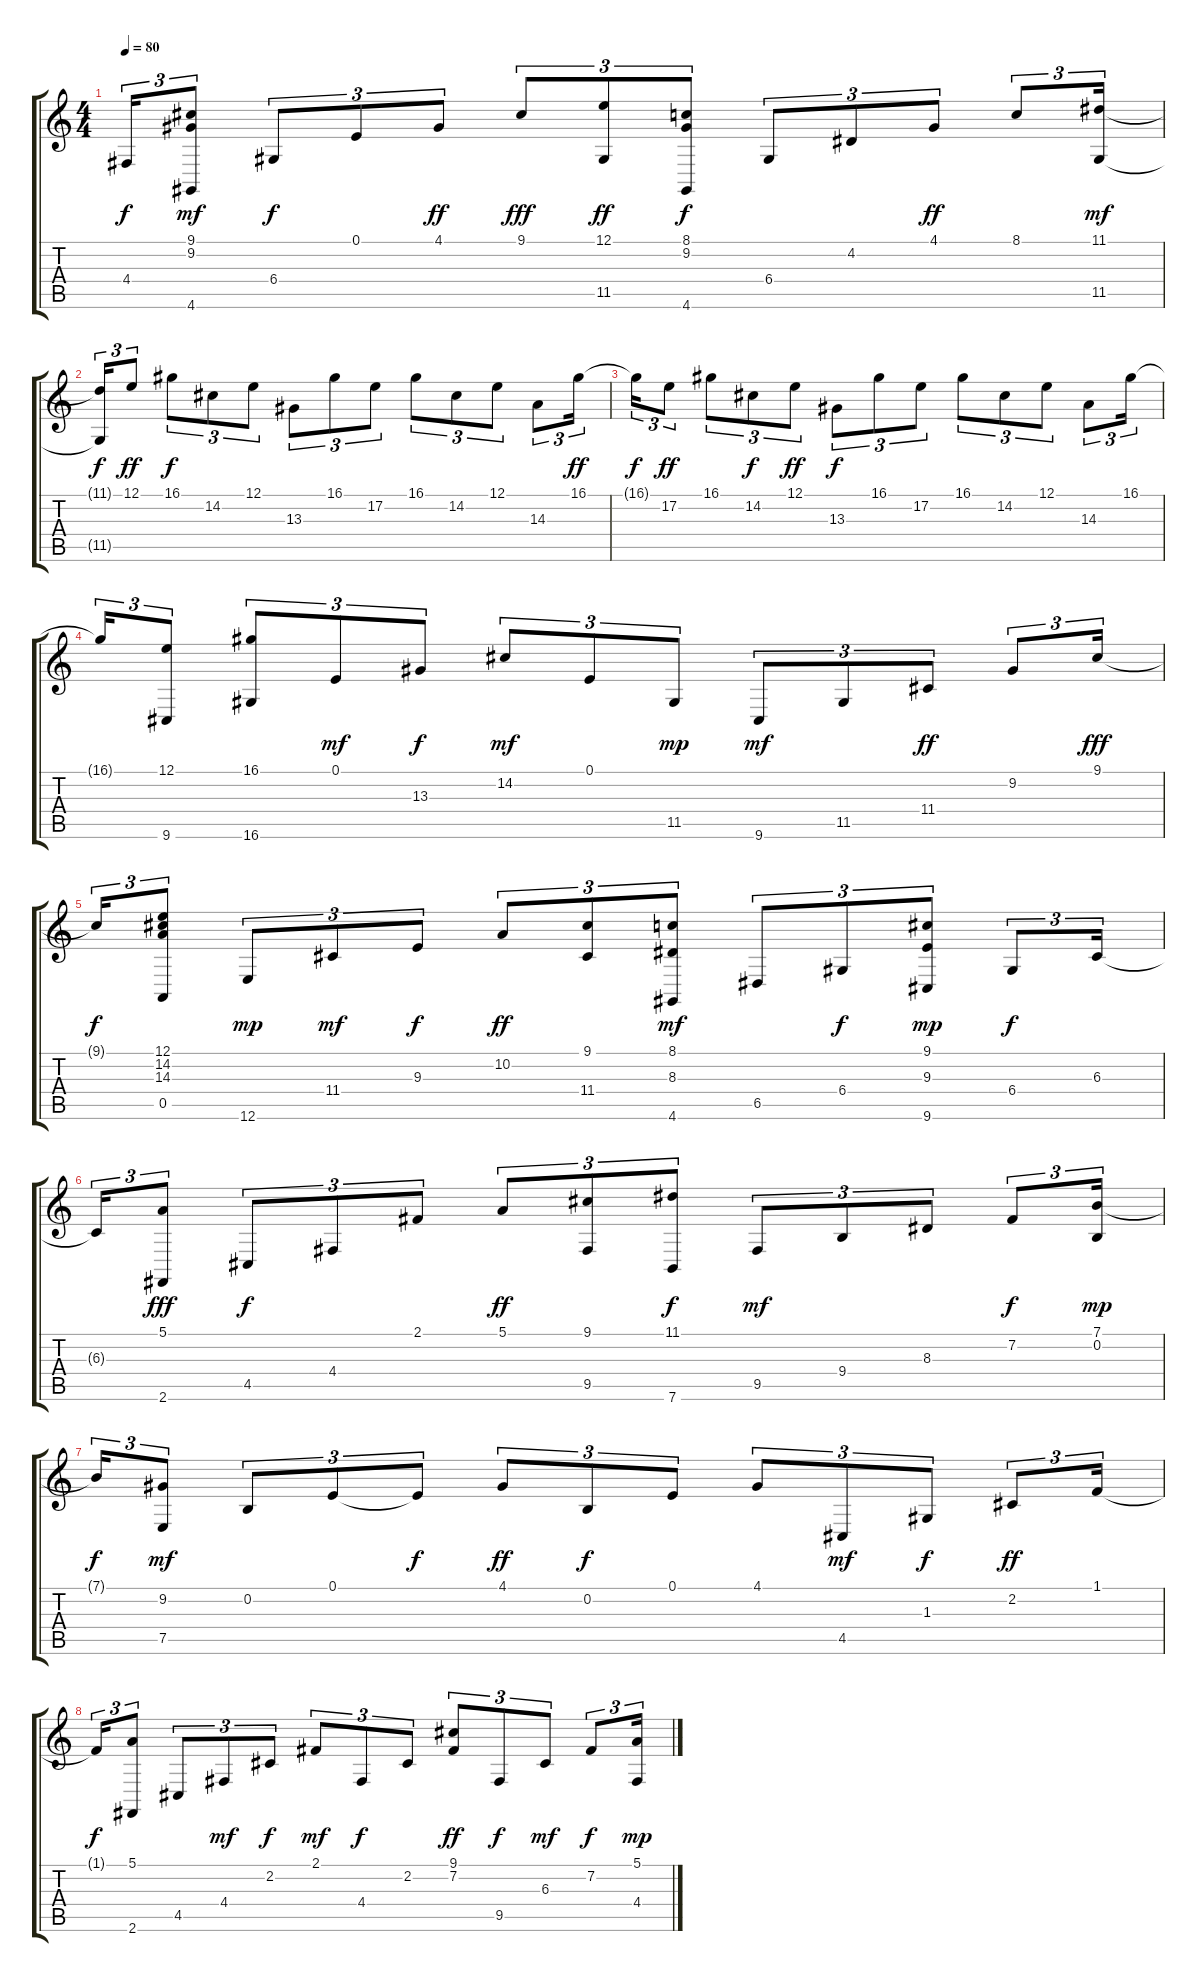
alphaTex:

\track "" {instrument acousticgrandpiano}
\staff {score tabs}
\tuning (E4 B3 G3 D3 A2 E2) {hide}
\ts (4 4)
\tempo 80
\clef g2
\ks c
4.4{t}.16{tu (3 2) dy f} (9.1 9.2 4.6).8{tu (3 2) dy mf} 6.4.8{tu (3 2) dy f} 0.1.8{tu (3 2)} 4.1.8{tu (3 2) dy ff} 9.1.8{tu (3 2) dy fff} (12.1 11.5).8{tu (3 2) dy ff} (8.1 9.2 4.6).8{tu (3 2) dy f} 6.4.8{tu (3 2)} 4.2.8{tu (3 2)} 4.1.8{tu (3 2) dy ff} 8.1.8{tu (3 2)} (11.1 11.5).16{tu (3 2) dy mf} |
(11.1{t} 11.5{t}).16{tu (3 2) dy f} 12.1.8{tu (3 2) dy ff} 16.1.8{tu (3 2) dy f} 14.2.8{tu (3 2)} 12.1.8{tu (3 2)} 13.3.8{tu (3 2)} 16.1.8{tu (3 2)} 17.2.8{tu (3 2)} 16.1.8{tu (3 2)} 14.2.8{tu (3 2)} 12.1.8{tu (3 2)} 14.3.8{tu (3 2)} 16.1.16{tu (3 2) dy ff} |
16.1{t}.16{tu (3 2) dy f} 17.2.8{tu (3 2) dy ff} 16.1.8{tu (3 2)} 14.2.8{tu (3 2) dy f} 12.1.8{tu (3 2) dy ff} 13.3.8{tu (3 2) dy f} 16.1.8{tu (3 2)} 17.2.8{tu (3 2)} 16.1.8{tu (3 2)} 14.2.8{tu (3 2)} 12.1.8{tu (3 2)} 14.3.8{tu (3 2)} 16.1.16{tu (3 2)} |
16.1{t}.16{tu (3 2)} (12.1 9.6).8{tu (3 2)} (16.1 16.6).8{tu (3 2)} 0.1.8{tu (3 2) dy mf} 13.3.8{tu (3 2) dy f} 14.2.8{tu (3 2) dy mf} 0.1.8{tu (3 2)} 11.5.8{tu (3 2) dy mp} 9.6.8{tu (3 2) dy mf} 11.5.8{tu (3 2)} 11.4.8{tu (3 2) dy ff} 9.2.8{tu (3 2)} 9.1.16{tu (3 2) dy fff} |
9.1{t}.16{tu (3 2) dy f} (12.1 14.2 14.3 0.5).8{tu (3 2)} 12.6.8{tu (3 2) dy mp} 11.4.8{tu (3 2) dy mf} 9.3.8{tu (3 2) dy f} 10.2.8{tu (3 2) dy ff} (9.1 11.4).8{tu (3 2)} (8.1 8.3 4.6).8{tu (3 2) dy mf} 6.5.8{tu (3 2)} 6.4.8{tu (3 2) dy f} (9.1 9.3 9.6).8{tu (3 2) dy mp} 6.4.8{tu (3 2) dy f} 6.3.16{tu (3 2)} |
6.3{t}.16{tu (3 2)} (5.1 2.6).8{tu (3 2) dy fff} 4.5.8{tu (3 2) dy f} 4.4.8{tu (3 2)} 2.1.8{tu (3 2)} 5.1.8{tu (3 2) dy ff} (9.1 9.5).8{tu (3 2)} (11.1 7.6).8{tu (3 2) dy f} 9.5.8{tu (3 2) dy mf} 9.4.8{tu (3 2)} 8.3.8{tu (3 2)} 7.2.8{tu (3 2) dy f} (7.1 0.2).16{tu (3 2) dy mp} |
7.1{t}.16{tu (3 2) dy f} (9.2 7.5).8{tu (3 2) dy mf} 0.2.8{tu (3 2)} 0.1.8{tu (3 2)} 0.1{t}.8{tu (3 2) dy f} 4.1.8{tu (3 2) dy ff} 0.2.8{tu (3 2) dy f} 0.1.8{tu (3 2)} 4.1.8{tu (3 2)} 4.5.8{tu (3 2) dy mf} 1.3.8{tu (3 2) dy f} 2.2.8{tu (3 2) dy ff} 1.1.16{tu (3 2)} |
1.1{t}.16{tu (3 2) dy f} (5.1 2.6).8{tu (3 2)} 4.5.8{tu (3 2)} 4.4.8{tu (3 2) dy mf} 2.2.8{tu (3 2) dy f} 2.1.8{tu (3 2) dy mf} 4.4.8{tu (3 2) dy f} 2.2.8{tu (3 2)} (9.1 7.2).8{tu (3 2) dy ff} 9.5.8{tu (3 2) dy f} 6.3.8{tu (3 2) dy mf} 7.2.8{tu (3 2) dy f} (5.1 4.4).16{tu (3 2) dy mp}
